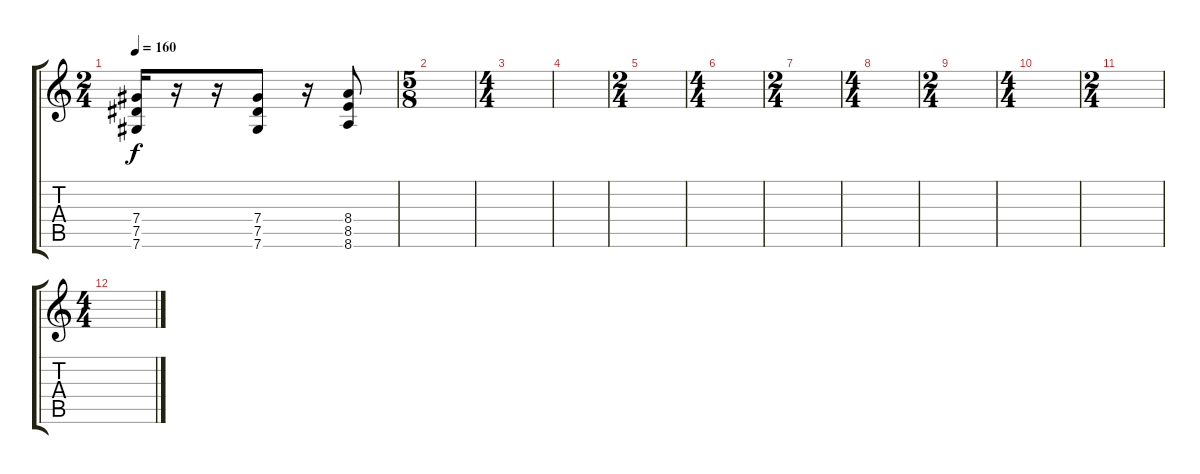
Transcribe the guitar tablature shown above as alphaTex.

\track "" {instrument distortionguitar}
\staff {score tabs}
\tuning (Eb4 Bb3 Gb3 Db3 Ab2 Db2) {hide}
\ts (2 4)
\tempo 160
\clef g2
\ks c
(7.4{t} 7.5{t} 7.6{t}).16{dy f} r.16 r.16 (7.4 7.5 7.6).8 r.16 (8.4 8.5 8.6).8 |
\ts (5 8)
|
\ts (4 4)
|
|
\ts (2 4)
|
\ts (4 4)
|
\ts (2 4)
|
\ts (4 4)
|
\ts (2 4)
|
\ts (4 4)
|
\ts (2 4)
|
\ts (4 4)
